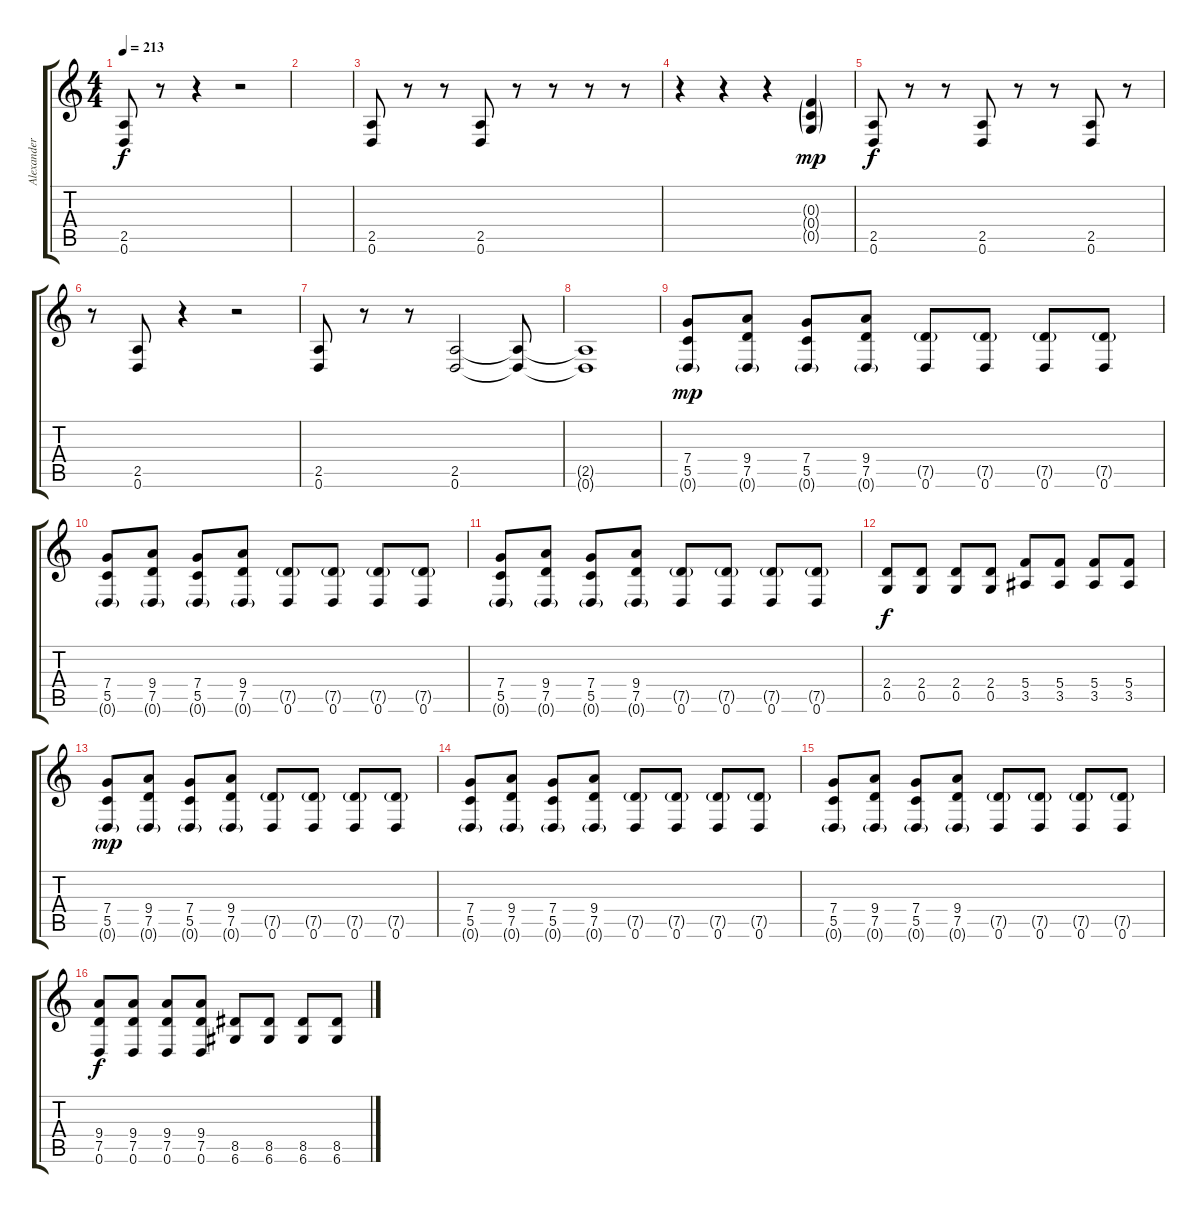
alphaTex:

\track ("Alexander Kuoppala" "Alexander ") {instrument overdrivenguitar}
\staff {score tabs}
\tuning (D4 A3 F3 C3 G2 D2) {hide}
\ts (4 4)
\tempo 213
\clef g2
\ks c
(2.5 0.6).8{dy f instrument overdrivenguitar} r.8 r.4 r.2 |
|
(2.5 0.6).8 r.8 r.8 (2.5 0.6).8 r.8 r.8 r.8 r.8 |
r.4 r.4 r.4 (0.3{g} 0.4{g} 0.5{g}).4{dy mp} |
(2.5 0.6).8{dy f} r.8 r.8 (2.5 0.6).8 r.8 r.8 (2.5 0.6).8 r.8 |
r.8 (2.5 0.6).8 r.4 r.2 |
(2.5 0.6).8 r.8 r.8 (2.5 0.6).2 (2.5{t} 0.6{t}).8 |
(2.5{t} 0.6{t}).1 |
(7.4 5.5 0.6{g}).8{dy mp} (9.4 7.5 0.6{g}).8 (7.4 5.5 0.6{g}).8 (9.4 7.5 0.6{g}).8 (7.5{g} 0.6).8 (7.5{g} 0.6).8 (7.5{g} 0.6).8 (7.5{g} 0.6).8 |
(7.4 5.5 0.6{g}).8 (9.4 7.5 0.6{g}).8 (7.4 5.5 0.6{g}).8 (9.4 7.5 0.6{g}).8 (7.5{g} 0.6).8 (7.5{g} 0.6).8 (7.5{g} 0.6).8 (7.5{g} 0.6).8 |
(7.4 5.5 0.6{g}).8 (9.4 7.5 0.6{g}).8 (7.4 5.5 0.6{g}).8 (9.4 7.5 0.6{g}).8 (7.5{g} 0.6).8 (7.5{g} 0.6).8 (7.5{g} 0.6).8 (7.5{g} 0.6).8 |
(2.4 0.5).8{dy f} (2.4 0.5).8 (2.4 0.5).8 (2.4 0.5).8 (5.4 3.5).8 (5.4 3.5).8 (5.4 3.5).8 (5.4 3.5).8 |
(7.4 5.5 0.6{g}).8{dy mp} (9.4 7.5 0.6{g}).8 (7.4 5.5 0.6{g}).8 (9.4 7.5 0.6{g}).8 (7.5{g} 0.6).8 (7.5{g} 0.6).8 (7.5{g} 0.6).8 (7.5{g} 0.6).8 |
(7.4 5.5 0.6{g}).8 (9.4 7.5 0.6{g}).8 (7.4 5.5 0.6{g}).8 (9.4 7.5 0.6{g}).8 (7.5{g} 0.6).8 (7.5{g} 0.6).8 (7.5{g} 0.6).8 (7.5{g} 0.6).8 |
(7.4 5.5 0.6{g}).8 (9.4 7.5 0.6{g}).8 (7.4 5.5 0.6{g}).8 (9.4 7.5 0.6{g}).8 (7.5{g} 0.6).8 (7.5{g} 0.6).8 (7.5{g} 0.6).8 (7.5{g} 0.6).8 |
(9.4 7.5 0.6).8{dy f} (9.4 7.5 0.6).8 (9.4 7.5 0.6).8 (9.4 7.5 0.6).8 (8.5 6.6).8 (8.5 6.6).8 (8.5 6.6).8 (8.5 6.6).8
